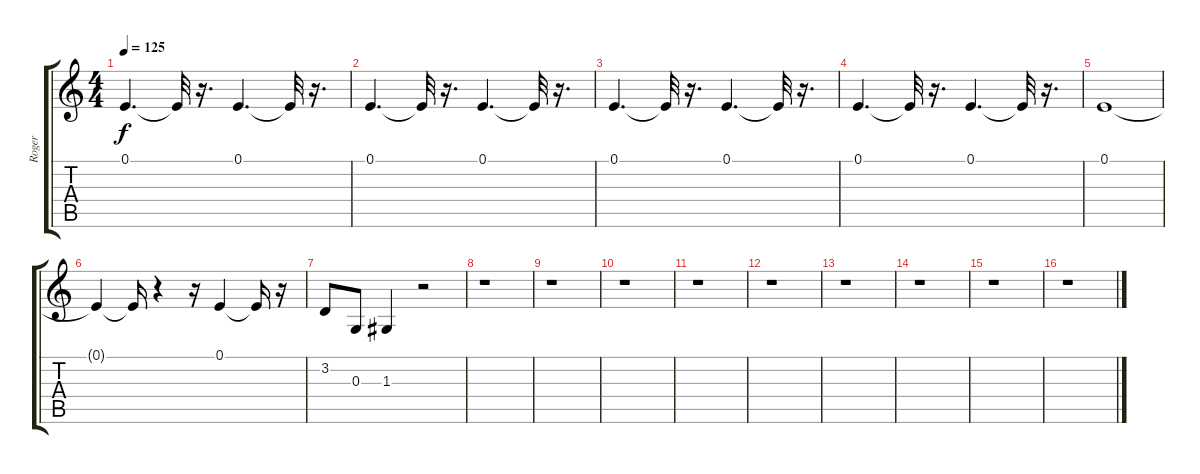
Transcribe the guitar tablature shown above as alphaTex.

\track ("Roger" "Roger") {instrument lead8bassandlead}
\staff {score tabs}
\tuning (E4 B3 G3 D3 A2 E2) {hide}
\ts (4 4)
\tempo 125
\clef g2
\ks c
0.1.4{d dy f} 0.1{t}.32 r.16{d} 0.1.4{d} 0.1{t}.32 r.16{d} |
0.1.4{d} 0.1{t}.32 r.16{d} 0.1.4{d} 0.1{t}.32 r.16{d} |
0.1.4{d} 0.1{t}.32 r.16{d} 0.1.4{d} 0.1{t}.32 r.16{d} |
0.1.4{d} 0.1{t}.32 r.16{d} 0.1.4{d} 0.1{t}.32 r.16{d} |
0.1.1 |
0.1{t}.4 0.1{t}.16 r.4 r.16 0.1.4 0.1{t}.16 r.16 |
3.2.8 0.3.8 1.3.4 r.2 |
r.1 |
r.1 |
r.1 |
r.1 |
r.1 |
r.1 |
r.1 |
r.1 |
r.1
